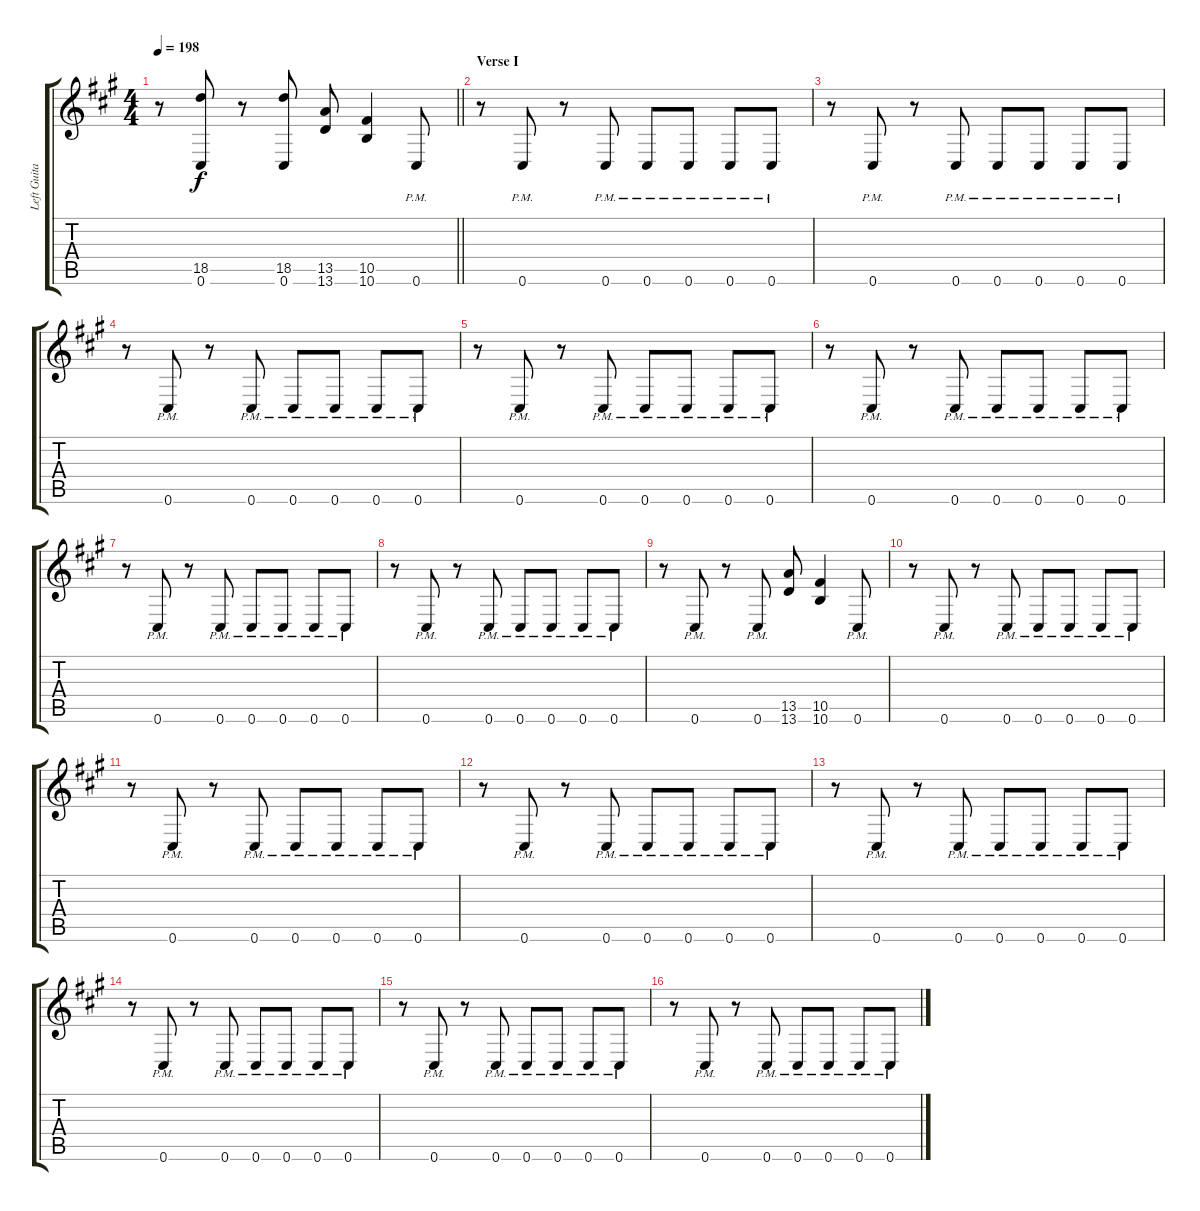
\track ("Left Guitar" "Left Guita") {instrument distortionguitar}
\staff {score tabs}
\tuning (Eb4 Bb3 Gb3 Db3 Ab2 Db2) {hide}
\ts (4 4)
\tempo 198
\clef g2
\barLineRight lightlight
\ks a
r.8{dy f} (18.5 0.6).8 r.8 (18.5 0.6).8 (13.5 13.6).8 (10.5 10.6).4 0.6{pm}.8 |
\section ("" "Verse I")
r.8 0.6{pm}.8 r.8 0.6{pm}.8 0.6{pm}.8 0.6{pm}.8 0.6{pm}.8 0.6{pm}.8 |
r.8 0.6{pm}.8 r.8 0.6{pm}.8 0.6{pm}.8 0.6{pm}.8 0.6{pm}.8 0.6{pm}.8 |
r.8 0.6{pm}.8 r.8 0.6{pm}.8 0.6{pm}.8 0.6{pm}.8 0.6{pm}.8 0.6{pm}.8 |
r.8 0.6{pm}.8 r.8 0.6{pm}.8 0.6{pm}.8 0.6{pm}.8 0.6{pm}.8 0.6{pm}.8 |
r.8 0.6{pm}.8 r.8 0.6{pm}.8 0.6{pm}.8 0.6{pm}.8 0.6{pm}.8 0.6{pm}.8 |
r.8 0.6{pm}.8 r.8 0.6{pm}.8 0.6{pm}.8 0.6{pm}.8 0.6{pm}.8 0.6{pm}.8 |
r.8 0.6{pm}.8 r.8 0.6{pm}.8 0.6{pm}.8 0.6{pm}.8 0.6{pm}.8 0.6{pm}.8 |
r.8 0.6{pm}.8 r.8 0.6{pm}.8 (13.5 13.6).8 (10.5 10.6).4 0.6{pm}.8 |
r.8 0.6{pm}.8 r.8 0.6{pm}.8 0.6{pm}.8 0.6{pm}.8 0.6{pm}.8 0.6{pm}.8 |
r.8 0.6{pm}.8 r.8 0.6{pm}.8 0.6{pm}.8 0.6{pm}.8 0.6{pm}.8 0.6{pm}.8 |
r.8 0.6{pm}.8 r.8 0.6{pm}.8 0.6{pm}.8 0.6{pm}.8 0.6{pm}.8 0.6{pm}.8 |
r.8 0.6{pm}.8 r.8 0.6{pm}.8 0.6{pm}.8 0.6{pm}.8 0.6{pm}.8 0.6{pm}.8 |
r.8 0.6{pm}.8 r.8 0.6{pm}.8 0.6{pm}.8 0.6{pm}.8 0.6{pm}.8 0.6{pm}.8 |
r.8 0.6{pm}.8 r.8 0.6{pm}.8 0.6{pm}.8 0.6{pm}.8 0.6{pm}.8 0.6{pm}.8 |
r.8 0.6{pm}.8 r.8 0.6{pm}.8 0.6{pm}.8 0.6{pm}.8 0.6{pm}.8 0.6{pm}.8
